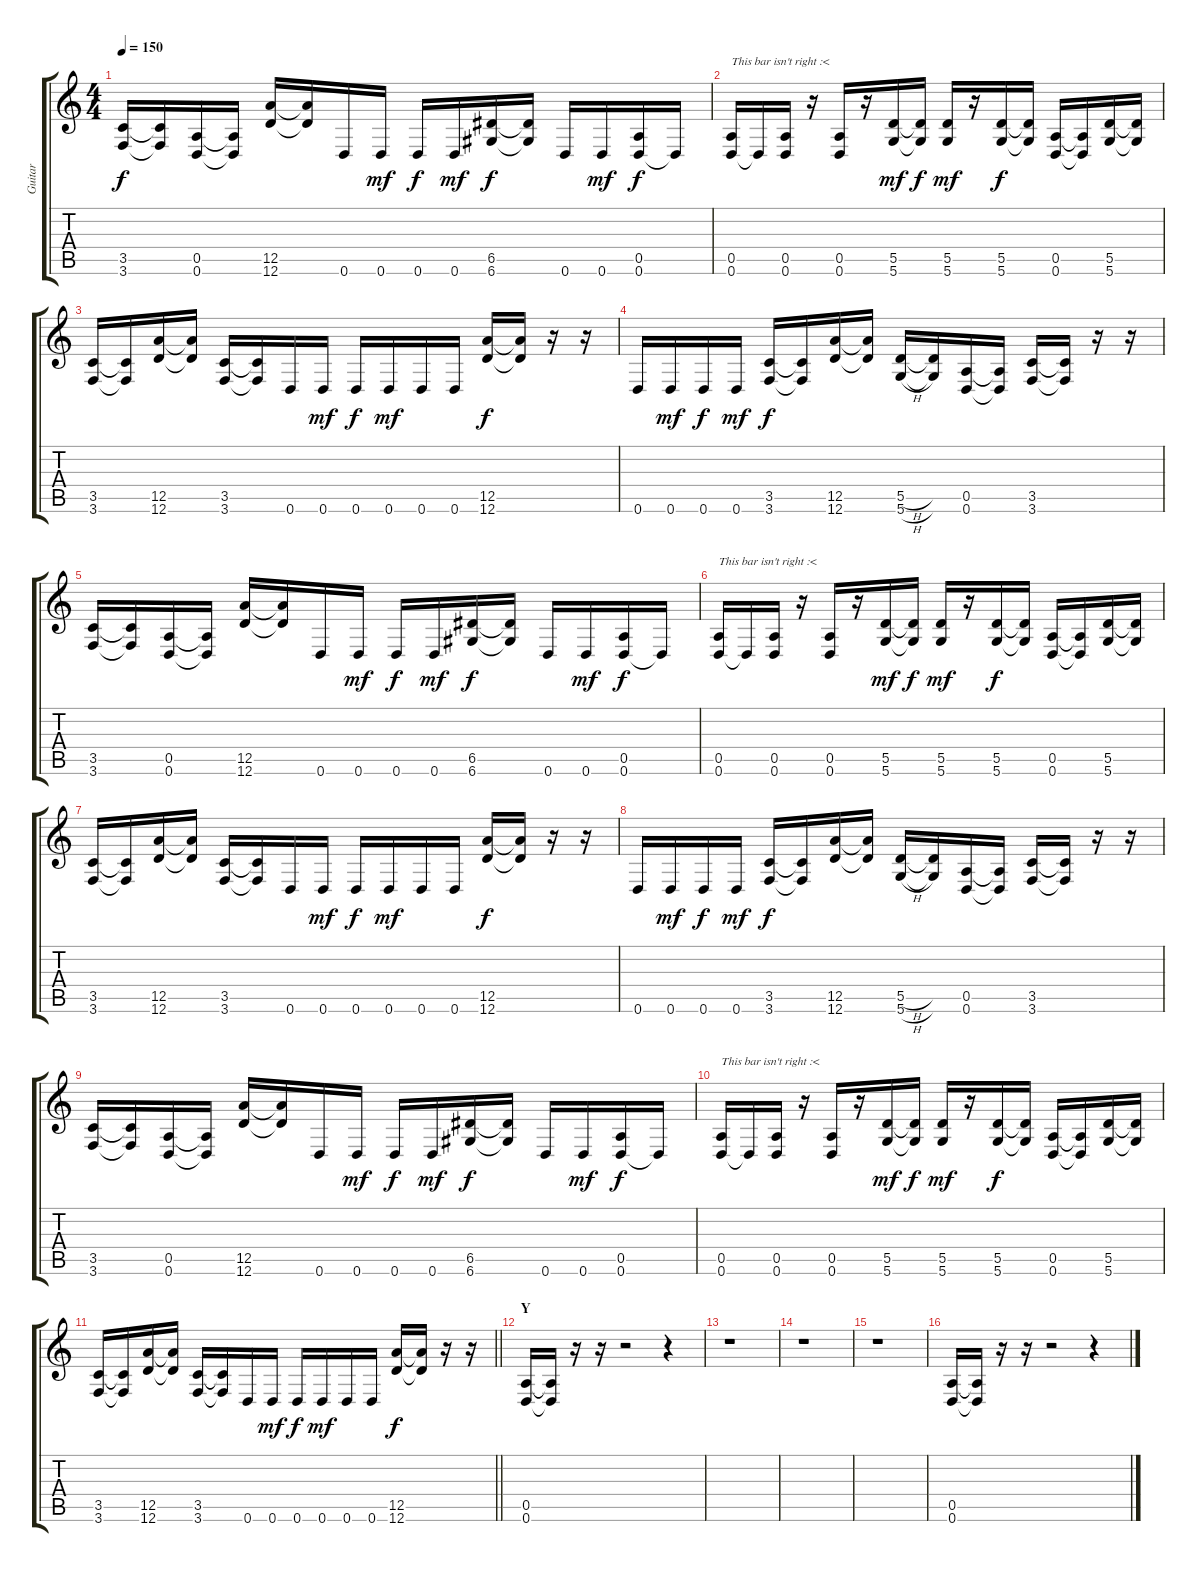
\track ("Guitar" "Guitar") {instrument distortionguitar}
\staff {score tabs}
\tuning (E4 B3 G3 D3 A2 D2) {hide}
\ts (4 4)
\tempo 150
\clef g2
\ks c
(3.5 3.6).16{dy f} (3.5{t} 3.6{t}).16 (0.5 0.6).16 (0.5{t} 0.6{t}).16 (12.5 12.6).16 (12.5{t} 12.6{t}).16 0.6.16 0.6.16{dy mf} 0.6.16{dy f} 0.6.16{dy mf} (6.5 6.6).16{dy f} (6.5{t} 6.6{t}).16 0.6.16 0.6.16{dy mf} (0.5 0.6).16{dy f} 0.6{t}.16 |
(0.5 0.6).16{txt "This bar isn't right :<"} 0.6{t}.16 (0.5 0.6).16 r.16 (0.5 0.6).16 r.16 (5.5 5.6).16{dy mf} (5.5{t} 5.6{t}).16{dy f} (5.5 5.6).16{dy mf} r.16 (5.5 5.6).16{dy f} (5.5{t} 5.6{t}).16 (0.5 0.6).16 (0.5{t} 0.6{t}).16 (5.5 5.6).16 (5.5{t} 5.6{t}).16 |
(3.5 3.6).16 (3.5{t} 3.6{t}).16 (12.5 12.6).16 (12.5{t} 12.6{t}).16 (3.5 3.6).16 (3.5{t} 3.6{t}).16 0.6.16 0.6.16{dy mf} 0.6.16{dy f} 0.6.16{dy mf} 0.6.16 0.6.16 (12.5 12.6).16{dy f} (12.5{t} 12.6{t}).16 r.16 r.16 |
0.6.16 0.6.16{dy mf} 0.6.16{dy f} 0.6.16{dy mf} (3.5 3.6).16{dy f} (3.5{t} 3.6{t}).16 (12.5 12.6).16 (12.5{t} 12.6{t}).16 (5.5{h} 5.6{h}).16 (5.5{t} 5.6{t}).16 (0.5 0.6).16 (0.5{t} 0.6{t}).16 (3.5 3.6).16 (3.5{t} 3.6{t}).16 r.16 r.16 |
(3.5 3.6).16 (3.5{t} 3.6{t}).16 (0.5 0.6).16 (0.5{t} 0.6{t}).16 (12.5 12.6).16 (12.5{t} 12.6{t}).16 0.6.16 0.6.16{dy mf} 0.6.16{dy f} 0.6.16{dy mf} (6.5 6.6).16{dy f} (6.5{t} 6.6{t}).16 0.6.16 0.6.16{dy mf} (0.5 0.6).16{dy f} 0.6{t}.16 |
(0.5 0.6).16{txt "This bar isn't right :<"} 0.6{t}.16 (0.5 0.6).16 r.16 (0.5 0.6).16 r.16 (5.5 5.6).16{dy mf} (5.5{t} 5.6{t}).16{dy f} (5.5 5.6).16{dy mf} r.16 (5.5 5.6).16{dy f} (5.5{t} 5.6{t}).16 (0.5 0.6).16 (0.5{t} 0.6{t}).16 (5.5 5.6).16 (5.5{t} 5.6{t}).16 |
(3.5 3.6).16 (3.5{t} 3.6{t}).16 (12.5 12.6).16 (12.5{t} 12.6{t}).16 (3.5 3.6).16 (3.5{t} 3.6{t}).16 0.6.16 0.6.16{dy mf} 0.6.16{dy f} 0.6.16{dy mf} 0.6.16 0.6.16 (12.5 12.6).16{dy f} (12.5{t} 12.6{t}).16 r.16 r.16 |
0.6.16 0.6.16{dy mf} 0.6.16{dy f} 0.6.16{dy mf} (3.5 3.6).16{dy f} (3.5{t} 3.6{t}).16 (12.5 12.6).16 (12.5{t} 12.6{t}).16 (5.5{h} 5.6{h}).16 (5.5{t} 5.6{t}).16 (0.5 0.6).16 (0.5{t} 0.6{t}).16 (3.5 3.6).16 (3.5{t} 3.6{t}).16 r.16 r.16 |
(3.5 3.6).16 (3.5{t} 3.6{t}).16 (0.5 0.6).16 (0.5{t} 0.6{t}).16 (12.5 12.6).16 (12.5{t} 12.6{t}).16 0.6.16 0.6.16{dy mf} 0.6.16{dy f} 0.6.16{dy mf} (6.5 6.6).16{dy f} (6.5{t} 6.6{t}).16 0.6.16 0.6.16{dy mf} (0.5 0.6).16{dy f} 0.6{t}.16 |
(0.5 0.6).16{txt "This bar isn't right :<"} 0.6{t}.16 (0.5 0.6).16 r.16 (0.5 0.6).16 r.16 (5.5 5.6).16{dy mf} (5.5{t} 5.6{t}).16{dy f} (5.5 5.6).16{dy mf} r.16 (5.5 5.6).16{dy f} (5.5{t} 5.6{t}).16 (0.5 0.6).16 (0.5{t} 0.6{t}).16 (5.5 5.6).16 (5.5{t} 5.6{t}).16 |
\barLineRight lightlight
(3.5 3.6).16 (3.5{t} 3.6{t}).16 (12.5 12.6).16 (12.5{t} 12.6{t}).16 (3.5 3.6).16 (3.5{t} 3.6{t}).16 0.6.16 0.6.16{dy mf} 0.6.16{dy f} 0.6.16{dy mf} 0.6.16 0.6.16 (12.5 12.6).16{dy f} (12.5{t} 12.6{t}).16 r.16 r.16 |
\section ("" "Y")
(0.5 0.6).16 (0.5{t} 0.6{t}).16 r.16 r.16 r.2 r.4 |
r.1 |
r.1 |
r.1 |
(0.5 0.6).16 (0.5{t} 0.6{t}).16 r.16 r.16 r.2 r.4
